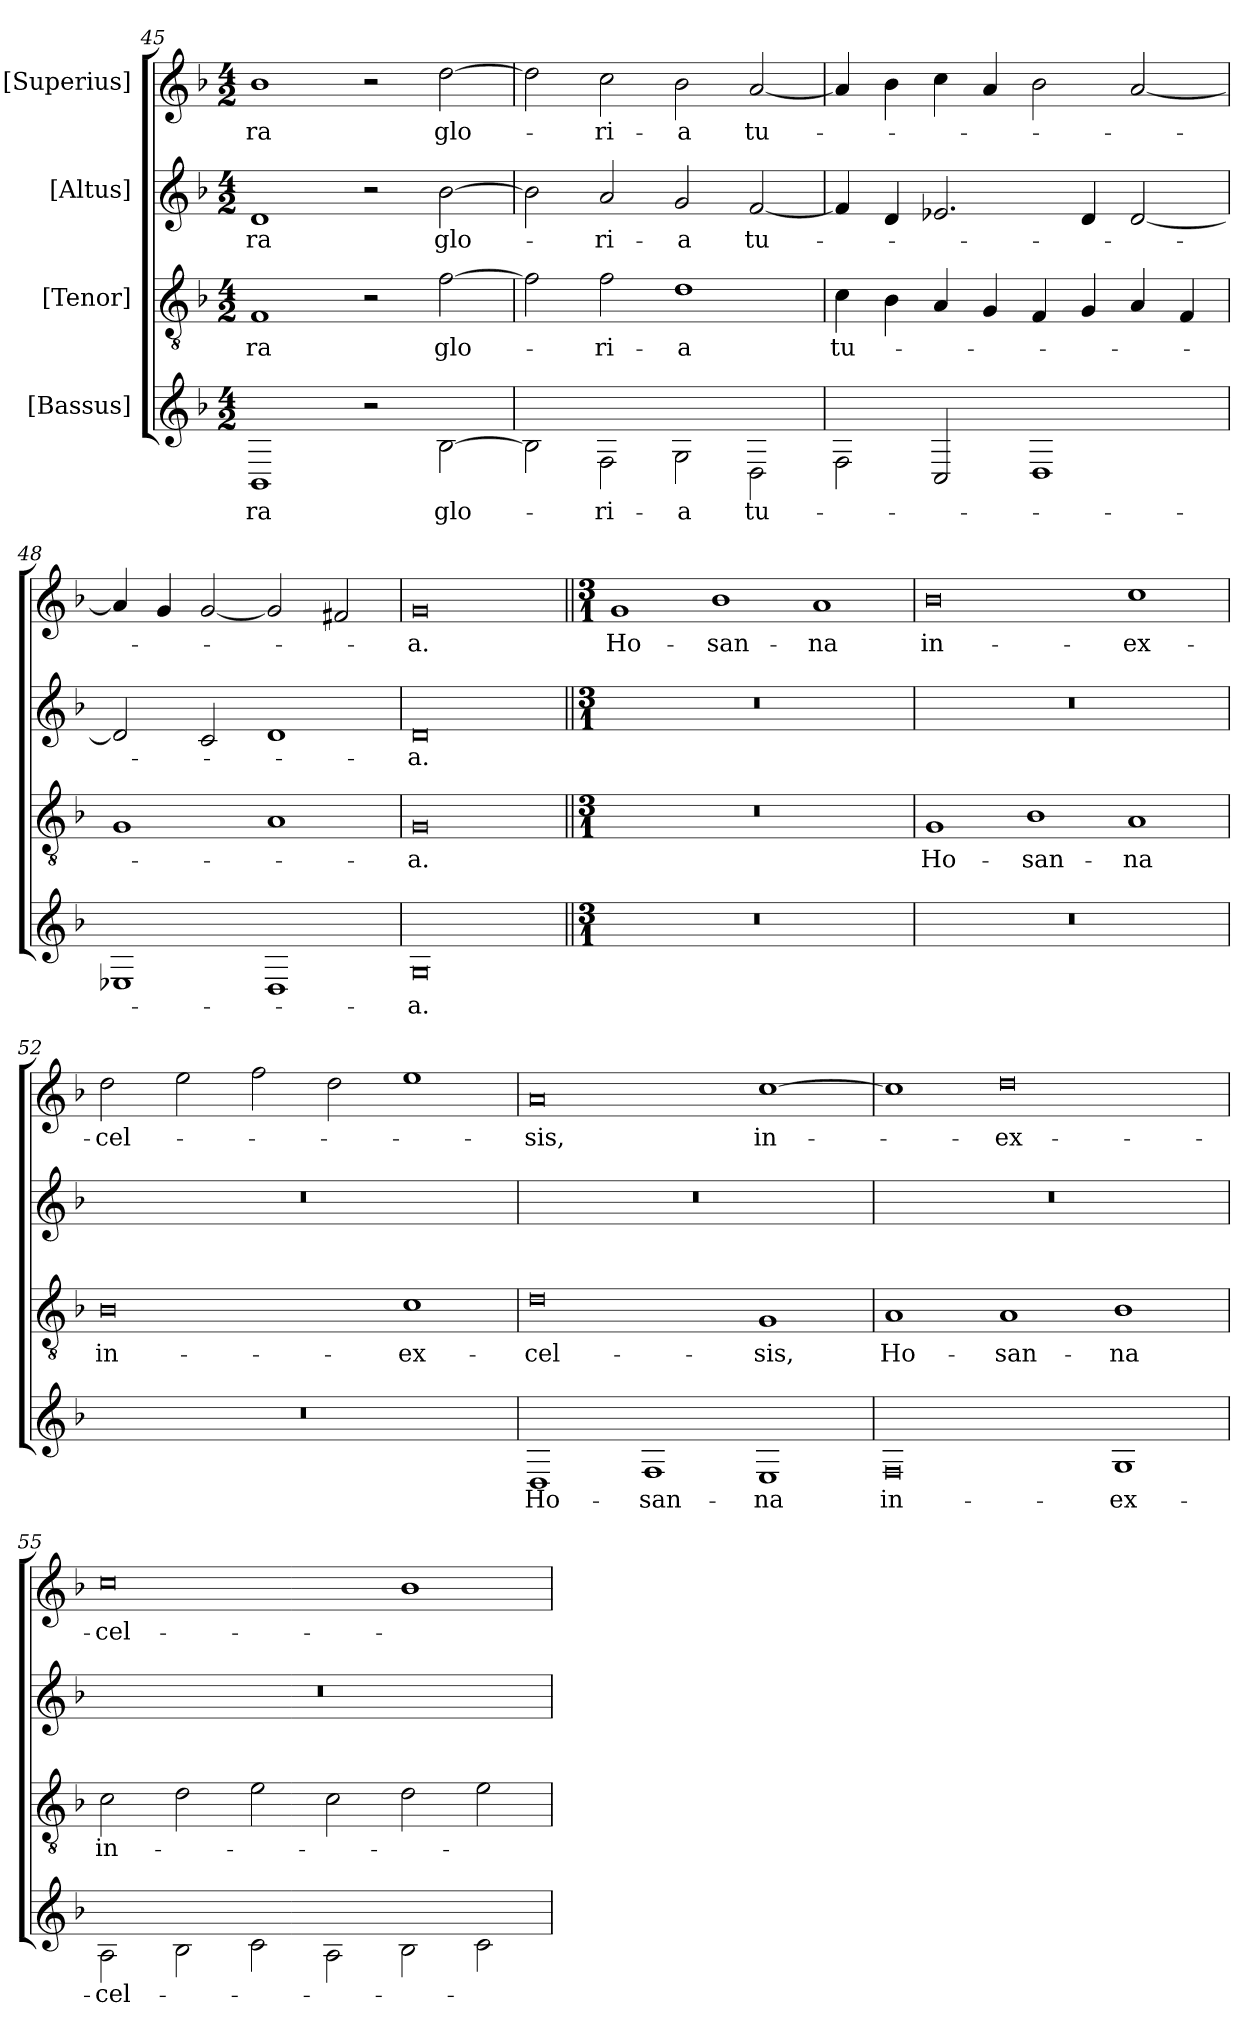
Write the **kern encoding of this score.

**kern	**text	**kern	**text	**kern	**text	**kern	**text
*part4	*part4	*part3	*part3	*part2	*part2	*part1	*part1
*staff4	*staff4	*staff3	*staff3	*staff2	*staff2	*staff1	*staff1
*I"[Bassus]	*	*I"[Tenor]	*	*I"[Altus]	*	*I"[Superius]	*
*clefG2	*	*clefGv2	*	*clefG2	*	*clefG2	*
*k[b-]	*	*k[b-]	*	*k[b-]	*	*k[b-]	*
*M4/2	*	*M4/2	*	*M4/2	*	*M4/2	*
=45	=45	=45	=45	=45	=45	=45	=45
1BB-/	-ra	1F/	-ra	1d/	-ra	1b-\	-ra
2r	.	2r	.	2r	.	2r	.
[2B-\	glo-	[2f\	glo-	[2b-\	glo-	[2dd\	glo-
=46	=46	=46	=46	=46	=46	=46	=46
2B-\]	.	2f\]	.	2b-\]	.	2dd\]	.
2F\	-ri-	2f\	-ri-	2a/	-ri-	2cc\	-ri-
2G\	-a	1d\	-a	2g/	-a	2b-\	-a
2D\	tu-	.	.	[2f/	tu-	[2a/	tu-
=47	=47	=47	=47	=47	=47	=47	=47
2F\	.	4c\	tu-	4f/]	.	4a/]	.
.	.	4B-\	.	4d/	.	4b-\	.
2C/	.	4A/	.	2.e-X/	.	4cc\	.
.	.	4G/	.	.	.	4a/	.
1D\	.	4F/	.	.	.	2b-\	.
.	.	4G/	.	4d/	.	.	.
.	.	4A/	.	[2d/	.	[2a/	.
.	.	4F/	.	.	.	.	.
=48	=48	=48	=48	=48	=48	=48	=48
1E-X\	.	1G/	.	2d/]	.	4a/]	.
.	.	.	.	.	.	4g/	.
.	.	.	.	2c/	.	[2g/	.
1D\	.	1A/	.	1d/	.	2g/]	.
.	.	.	.	.	.	2f#X/	.
=49	=49	=49	=49	=49	=49	=49	=49
0G\	-a.	0G/	-a.	0d/	-a.	0g/	-a.
=50||	=50||	=50||	=50||	=50||	=50||	=50||	=50||
*M3/1	*	*M3/1	*	*M3/1	*	*M3/1	*
!LO:N:vis=0	!	!LO:N:vis=0	!	!LO:N:vis=0	!	!	!
0.r	.	0.r	.	0.r	.	1g/	Ho-
.	.	.	.	.	.	1b-\	-san-
.	.	.	.	.	.	1a/	-na
=51	=51	=51	=51	=51	=51	=51	=51
!LO:N:vis=0	!	!	!	!LO:N:vis=0	!	!	!
0.r	.	1G/	Ho-	0.r	.	0b-\	in-
.	.	1B-\	-san-	.	.	.	.
.	.	1A/	-na	.	.	1cc\	ex-
=52	=52	=52	=52	=52	=52	=52	=52
!LO:N:vis=0	!	!	!	!LO:N:vis=0	!	!	!
0.r	.	0B-\	in-	0.r	.	2dd\	-cel-
.	.	.	.	.	.	2ee\	.
.	.	.	.	.	.	2ff\	.
.	.	.	.	.	.	2dd\	.
.	.	1c\	ex-	.	.	1ee\	.
=53	=53	=53	=53	=53	=53	=53	=53
!	!	!	!	!LO:N:vis=0	!	!	!
1D\	Ho-	0d\	-cel-	0.r	.	0a/	-sis,
1F\	-san-	.	.	.	.	.	.
1E\	-na	1G/	-sis,	.	.	[1cc\	in-
=54	=54	=54	=54	=54	=54	=54	=54
!	!	!	!	!LO:N:vis=0	!	!	!
0F\	in-	1A/	Ho-	0.r	.	1cc\]	.
.	.	1A/	-san-	.	.	0dd\	ex-
1G\	ex-	1B-\	-na	.	.	.	.
=55	=55	=55	=55	=55	=55	=55	=55
!	!	!	!	!LO:N:vis=0	!	!	!
2A\	-cel-	2c\	in-	0.r	.	0cc\	-cel-
2B-\	.	2d\	.	.	.	.	.
2c\	.	2e\	.	.	.	.	.
2A\	.	2c\	.	.	.	.	.
2B-\	.	2d\	.	.	.	1b-\	.
2c\	.	2e\	.	.	.	.	.
=	=	=	=	=	=	=	=
*-	*-	*-	*-	*-	*-	*-	*-
